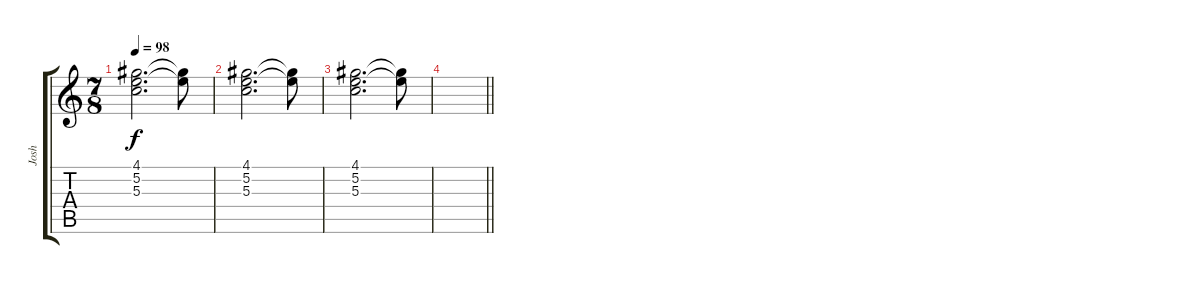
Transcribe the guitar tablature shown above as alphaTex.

\track ("Josh" "Josh") {instrument distortionguitar}
\staff {score tabs}
\tuning (E4 B3 G3 D3 A2 E2) {hide}
\ts (7 8)
\tempo 98
\clef g2
\ks c
(4.1 5.2 5.3).2{d dy f} (4.1{t} 5.2{t}).8 |
(4.1 5.2 5.3).2{d} (4.1{t} 5.2{t}).8 |
(4.1 5.2 5.3).2{d} (4.1{t} 5.2{t}).8 |
\barLineRight lightlight
